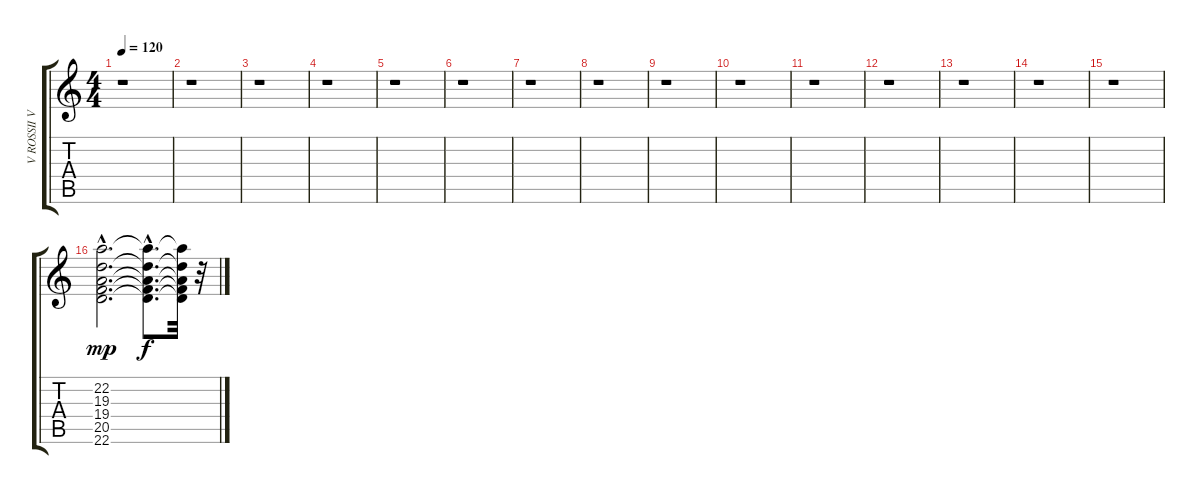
\track ("V ROSSII VECHERA     " "V ROSSII V") {instrument stringensemble2}
\staff {score tabs}
\tuning (E4 B3 G3 D3 A2 E2) {hide}
\ts (4 4)
\tempo 120
\clef g2
\ks c
r.1{dy mp} |
r.1 |
r.1 |
r.1 |
r.1 |
r.1 |
r.1 |
r.1 |
r.1 |
r.1 |
r.1 |
r.1 |
r.1 |
r.1 |
r.1 |
(22.2{hac} 19.3{hac} 19.4{hac} 20.5{hac} 22.6{hac}).2{d} (22.2{hac t} 19.3{hac t} 19.4{hac t} 20.5{hac t} 22.6{hac t}).8{d dy f} (22.2{t} 19.3{t} 19.4{t} 20.5{t} 22.6{t}).32 r.32
